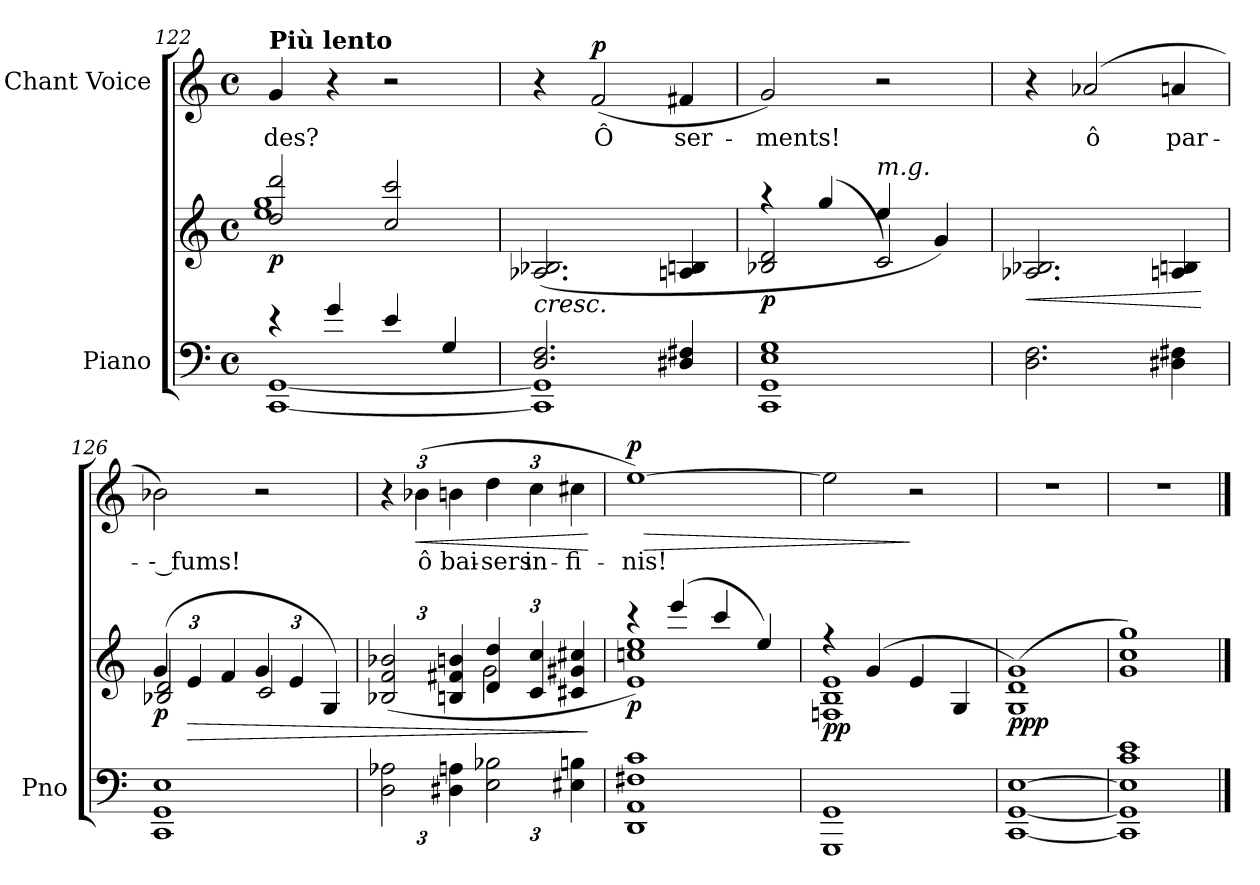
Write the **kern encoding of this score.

**kern	**kern	**dynam	**kern	**text	**dynam
*part2	*part2	*part2	*part1	*part1	*part1
*staff3	*staff2	*staff2/3	*staff1	*staff1	*staff1
*I"Piano	*	*	*I"Chant Voice	*	*
*I'Pno	*	*	*	*	*
*clefF4	*clefG2	*	*clefG2	*	*
*k[]	*k[]	*	*k[]	*	*
*M4/4	*M4/4	*	*M4/4	*	*
*met(c)	*met(c)	*	*met(c)	*	*
=122	=122	=122	=122	=122	=122
*^	*^	*	*	*	*
!	!	!	!	!	!LO:TX:a:B:t=Più lento	!	!
!	!	!	!	!LO:DY:b	!	!	!
4r	[1CC [1GG	2dd/ 2ddd/	1ee 1gg	p	4g/	-des?	.
4g/	.	.	.	.	4r	.	.
4e/	.	2cc/ 2ccc/	.	.	2r	.	.
4G/	.	.	.	.	.	.	.
*	*	*v	*v	*	*	*	*
=123	=123	=123	=123	=123	=123	=123
!	!	!	!LO:HP:b	!	!	!
2.D/ 2.F/	1CC] 1GG]	(2.A-X/ 2.B-X/	<	4r	.	.
!	!	!	!	!	!	!LO:DY:b
.	.	.	.	(2f/	Ô	p
4D#X/ 4F#X/	.	4An/ 4Bn/	.	4f#X/	ser-	.
*v	*v	*	*	*	*	*
=124	=124	=124	=124	=124	=124
*	*^	*	*	*	*
!	!	!	!LO:DY:b	!	!	!
1CC 1GG 1E 1G	4r	2B-X/ 2d/	p	2g/)	-ments!	.
.	(4gg/	.	.	.	.	.
!	!LO:TX:i:t=m.g.	!	!	!	!	!
.	4ee/	2c/)	.	2r	.	.
.	4g/)	.	.	.	.	.
*	*v	*v	*	*	*	*
=125	=125	=125	=125	=125	=125
!	!	!LO:HP:b	!	!	!
2.D\ 2.F\	2.A-X/ 2.B-X/	<	4r	.	.
.	.	.	(2a-X/	ô	.
4D#X\ 4F#X\	4An/ 4Bn/	.	4an/	par-	.
.	.	[	.	.	.
=126	=126	=126	=126	=126	=126
*	*Xbrackettup	*	*	*	*
*	*^	*	*	*	*
!	!	!	!LO:DY:b	!	!	!
1CC 1GG 1E	(6g/	2B-X/ 2d/	p	2b-X\)	-- fums!	.
!	!	!	!LO:HP:b	!	!	!
.	6e/	.	>	.	.	.
.	6f/	.	.	.	.	.
.	6g/	2c/	.	2r	.	.
.	6e/	.	.	.	.	.
.	6G/)	.	.	.	.	.
*	*v	*v	*	*	*	*
.	.	[	.	.	.
=127	=127	=127	=127	=127	=127
*Xbrackettup	*	*	*Xbrackettup	*	*
*	*^	*	*	*	*
3D\ 3A-X\	(3B-X/ 3f/ 3b-X/	2ryy	.	6r	.	.
!	!	!	!	!	!	!LO:HP:b
.	.	.	.	(6b-X\	ô	<
6D#X\ 6An\	6Bn/ 6f#X/ 6bn/	.	.	6bn\	bai-	.
3E\ 3B-X\	6d/ 6dd/	2g\	.	6dd\	-sers	.
.	6c/ 6cc/	.	.	6cc\	in-	.
6E#X\ 6Bn\	6c#X/ 6g#X/ 6cc#X/	.	.	6cc#X\	-fi-	.
*	*v	*v	*	*	*	*
.	.	]	.	.	[
=128	=128	=128	=128	=128	=128
*	*^	*	*	*	*
!	!	!	!LO:DY:b	!	!	!LO:HP:b
!	!	!	!	!	!	!LO:DY:n=1:b
1DD 1AA 1F#X 1c	4r	1e 1ccn 1ee)	p	[1ee)	-nis!	> p
.	(4eee/	.	.	.	.	.
.	4ccc/	.	.	.	.	.
.	4ee/)	.	.	.	.	.
=129	=129	=129	=129	=129	=129	=129
!	!	!	!LO:DY:b	!	!	!
1GGG 1GG	4r	1Fn 1B 1e	pp	2ee\]	.	.
.	(4g/	.	.	.	.	.
.	4e/	.	.	2r	.	]
.	4G/	.	.	.	.	.
*	*v	*v	*	*	*	*
=130	=130	=130	=130	=130	=130
!	!	!LO:DY:b	!	!	!
[1CC [1GG [1E	((1G 1d 1g)	ppp	1r	.	.
=131	=131	=131	=131	=131	=131
1CC] 1GG] 1E] 1c 1e)	1g 1cc 1gg)	.	1r	.	.
==	==	==	==	==	==
*-	*-	*-	*-	*-	*-
